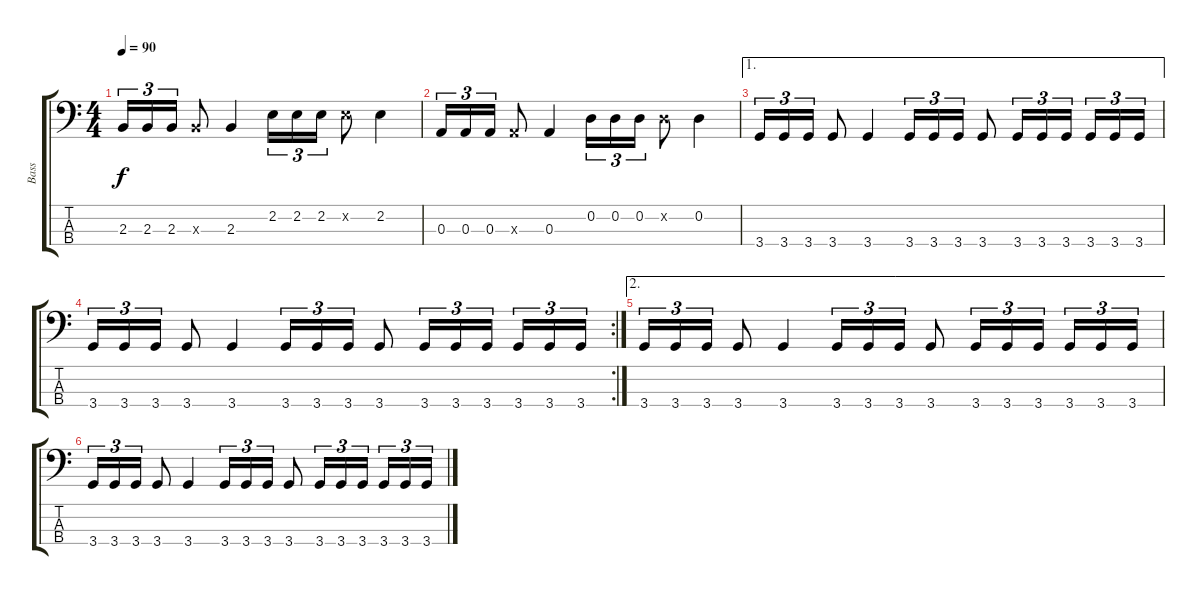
\track ("Bass" "Bass") {instrument slapbass2}
\staff {score tabs}
\tuning (G2 D2 A1 E1) {hide}
\ts (4 4)
\tempo 90
\clef f4
\ks c
2.3.16{tu (3 2) dy f} 2.3.16{tu (3 2)} 2.3.16{tu (3 2)} 2.3{x}.8 2.3.4 2.2.16{tu (3 2)} 2.2.16{tu (3 2)} 2.2.16{tu (3 2)} 2.2{x}.8 2.2.4 |
0.3.16{tu (3 2)} 0.3.16{tu (3 2)} 0.3.16{tu (3 2)} 0.3{x}.8 0.3.4 0.2.16{tu (3 2)} 0.2.16{tu (3 2)} 0.2.16{tu (3 2)} 0.2{x}.8 0.2.4 |
\ae 1
3.4.16{tu (3 2)} 3.4.16{tu (3 2)} 3.4.16{tu (3 2)} 3.4.8 3.4.4 3.4.16{tu (3 2)} 3.4.16{tu (3 2)} 3.4.16{tu (3 2)} 3.4.8 3.4.16{tu (3 2)} 3.4.16{tu (3 2)} 3.4.16{tu (3 2)} 3.4.16{tu (3 2)} 3.4.16{tu (3 2)} 3.4.16{tu (3 2)} |
\rc 2
3.4.16{tu (3 2)} 3.4.16{tu (3 2)} 3.4.16{tu (3 2)} 3.4.8 3.4.4 3.4.16{tu (3 2)} 3.4.16{tu (3 2)} 3.4.16{tu (3 2)} 3.4.8 3.4.16{tu (3 2)} 3.4.16{tu (3 2)} 3.4.16{tu (3 2)} 3.4.16{tu (3 2)} 3.4.16{tu (3 2)} 3.4.16{tu (3 2)} |
\ae 2
3.4.16{tu (3 2) volume 0} 3.4.16{tu (3 2)} 3.4.16{tu (3 2)} 3.4.8 3.4.4 3.4.16{tu (3 2)} 3.4.16{tu (3 2)} 3.4.16{tu (3 2)} 3.4.8 3.4.16{tu (3 2)} 3.4.16{tu (3 2)} 3.4.16{tu (3 2)} 3.4.16{tu (3 2)} 3.4.16{tu (3 2)} 3.4.16{tu (3 2)} |
3.4.16{tu (3 2)} 3.4.16{tu (3 2)} 3.4.16{tu (3 2)} 3.4.8 3.4.4 3.4.16{tu (3 2)} 3.4.16{tu (3 2)} 3.4.16{tu (3 2)} 3.4.8 3.4.16{tu (3 2)} 3.4.16{tu (3 2)} 3.4.16{tu (3 2)} 3.4.16{tu (3 2)} 3.4.16{tu (3 2)} 3.4.16{tu (3 2)}
